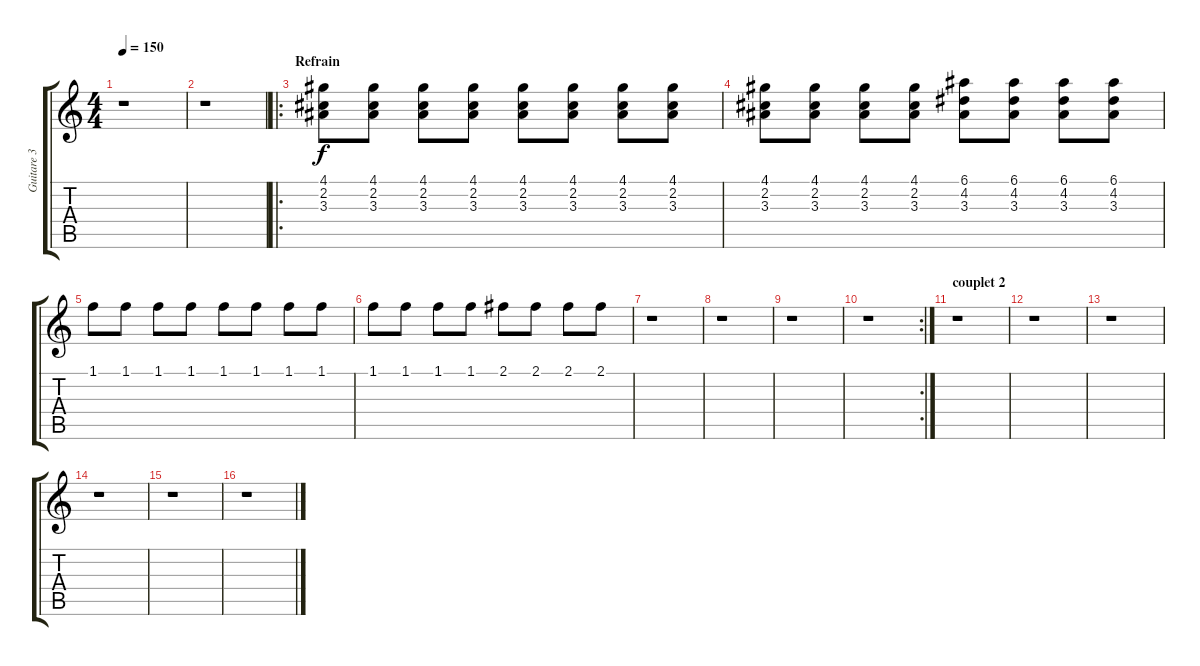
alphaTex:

\track ("Guitare 3" "Guitare 3") {instrument distortionguitar}
\staff {score tabs}
\tuning (E4 B3 G3 D3 A2 E2) {hide}
\ts (4 4)
\tempo 150
\clef g2
\ks c
r.1{dy f} |
r.1 |
\ro
\section ("" "Refrain")
(4.1 2.2 3.3).8 (4.1 2.2 3.3).8 (4.1 2.2 3.3).8 (4.1 2.2 3.3).8 (4.1 2.2 3.3).8 (4.1 2.2 3.3).8 (4.1 2.2 3.3).8 (4.1 2.2 3.3).8 |
(4.1 2.2 3.3).8 (4.1 2.2 3.3).8 (4.1 2.2 3.3).8 (4.1 2.2 3.3).8 (6.1 4.2 3.3).8 (6.1 4.2 3.3).8 (6.1 4.2 3.3).8 (6.1 4.2 3.3).8 |
1.1.8 1.1.8 1.1.8 1.1.8 1.1.8 1.1.8 1.1.8 1.1.8 |
1.1.8 1.1.8 1.1.8 1.1.8 2.1.8 2.1.8 2.1.8 2.1.8 |
r.1 |
r.1 |
r.1 |
\rc 2
r.1 |
\section ("" "couplet 2")
r.1 |
r.1 |
r.1 |
r.1 |
r.1 |
r.1
